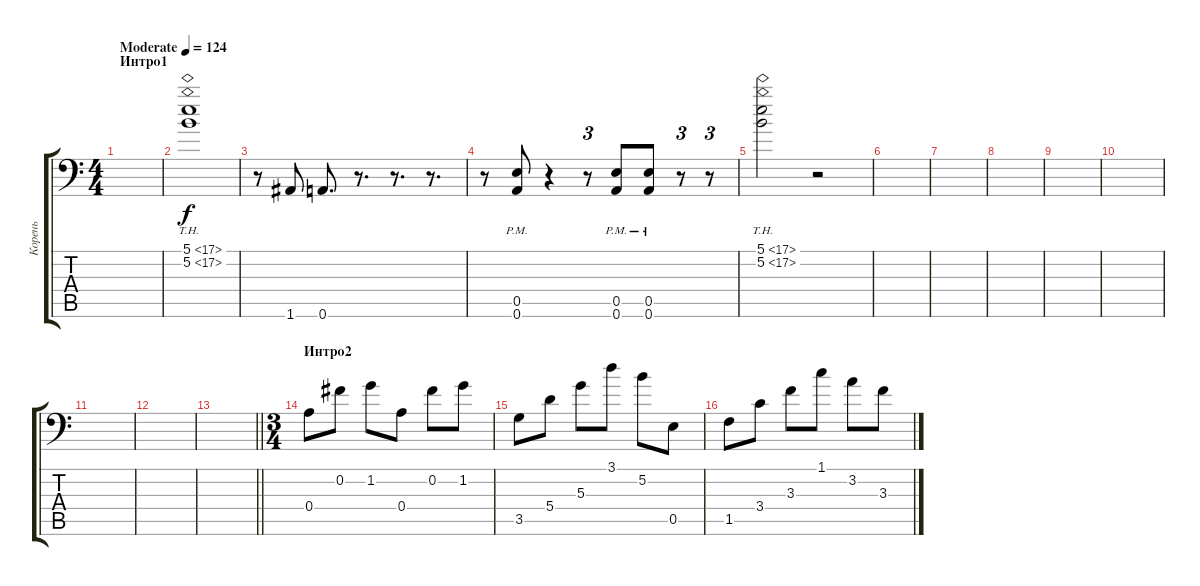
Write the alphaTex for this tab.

\track ("Корень" "Корень") {instrument electricguitarclean}
\staff {score tabs}
\tuning (B3 Gb3 D3 A2 E2 A1) {hide}
\ts (4 4)
\section ("" "Интро1")
\tempo (124 "Moderate")
\clef f4
\ks c
|
(5.1{th 12} 5.2{th 12}).1{volume 16 instrument overdrivenguitar} |
r.8 1.6.8 0.6.8{d} r.8{d} r.8{d} r.8{d} |
r.8 (0.5{pm} 0.6{pm}).8 r.4 r.8{tu (3 2)} (0.5{pm} 0.6{pm}).8 (0.5{pm} 0.6{pm}).8 r.8{tu (3 2)} r.8{tu (3 2) volume 0} |
(5.1{th 12} 5.2{th 12}).2{volume 16 instrument overdrivenguitar} r.2 |
|
|
|
|
|
|
|
\barLineRight lightlight
|
\ts (3 4)
\section ("" "Интро2")
0.4.8 0.2.8 1.2.8 0.4.8 0.2.8 1.2.8 |
3.5.8 5.4.8 5.3.8 3.1.8 5.2.8 0.5.8 |
1.5.8 3.4.8 3.3.8 1.1.8 3.2.8 3.3.8
